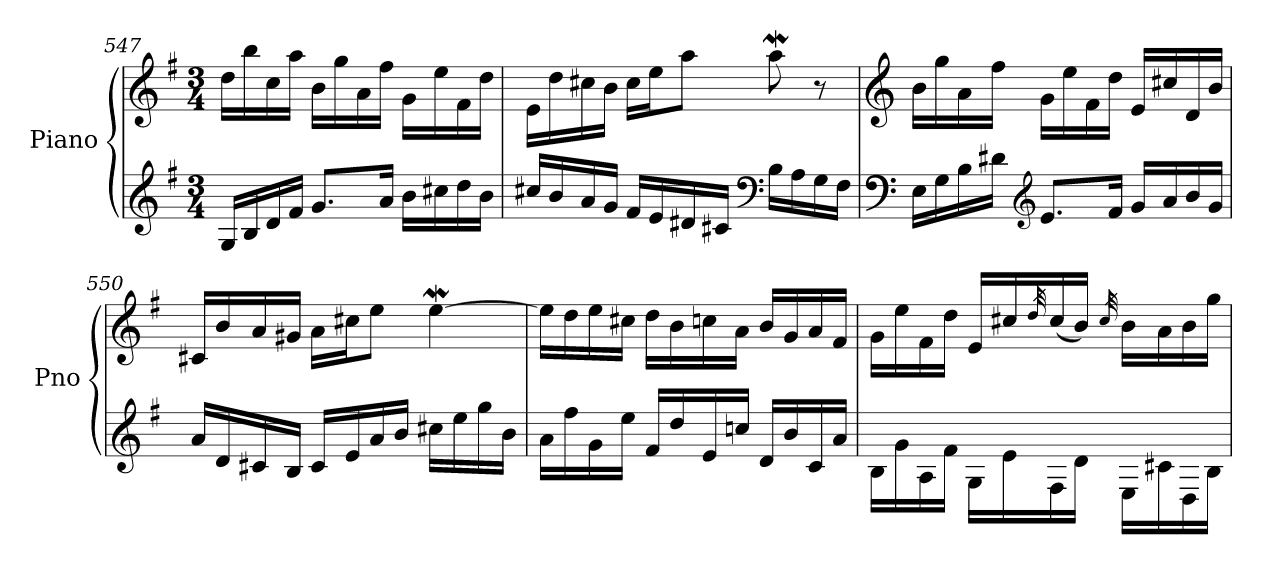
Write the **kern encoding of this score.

**kern	**kern
*part1	*part1
*staff2	*staff1
*I"Piano	*
*I'Pno	*
*clefG2	*clefG2
*k[f#]	*k[f#]
*M3/4	*M3/4
=547	=547
16G/LL	16dd\LL
16B/	16bb\
16d/	16cc\
16f#/JJ	16aa\JJ
8.g/L	16b\LL
.	16gg\
.	16a\
16a/Jk	16ff#\JJ
16b\LL	16g\LL
16cc#X\	16ee\
16dd\	16f#\
16b\JJ	16dd\JJ
=548	=548
16cc#X/LL	16e\LL
16b/	16dd\
16a/	16cc#X\
16g/JJ	16b\JJ
16f#/LL	16cc#\LL
16e/	16ee\J
16d#X/	8aa\J
16c#X/JJ	.
*clefF4	*
16B\LL	8aaW\
16A\	.
16G\	8r
16F#\JJ	.
!!LO:LB:g=z
=549	=549
*clefF4	*clefG2
16E\LL	16b\LL
16G\	16gg\
16B\	16a\
16d#X\JJ	16ff#\JJ
*clefG2	*
8.e/L	16g\LL
.	16ee\
.	16f#\
16f#/Jk	16dd\JJ
16g/LL	16e/LL
16a/	16cc#X/
16b/	16d/
16g/JJ	16b/JJ
=550	=550
16a/LL	16c#X/LL
16d/	16b/
16c#X/	16a/
16B/JJ	16g#X/JJ
16c#/LL	16a\LL
16e/	16cc#X\J
16a/	8ee\J
16b/JJ	.
16cc#X\LL	[4eeW\
16ee\	.
16gg\	.
16b\JJ	.
=551	=551
16a\LL	16ee\LL]
16ff#\	16dd\
16g\	16ee\
16ee\JJ	16cc#X\JJ
16f#/LL	16dd\LL
16dd/	16b\
16e/	16ccn\
16ccn/JJ	16a\JJ
16d/LL	16b/LL
16b/	16g/
16c/	16a/
16a/JJ	16f#/JJ
!!LO:LB:g=z
=552	=552
16B\LL	16g\LL
16g\	16ee\
16A\	16f#\
16f#\JJ	16dd\JJ
16G\LL	16e/LL
16e\	16cc#X/
.	32qdd/
16F#\	(16cc#/
16d\JJ	16b/JJ)
.	32qcc#/
16E\LL	16b\LL
16c#X\	16a\
16D\	16b\
16B\JJ	16gg\JJ
=	=
*-	*-
